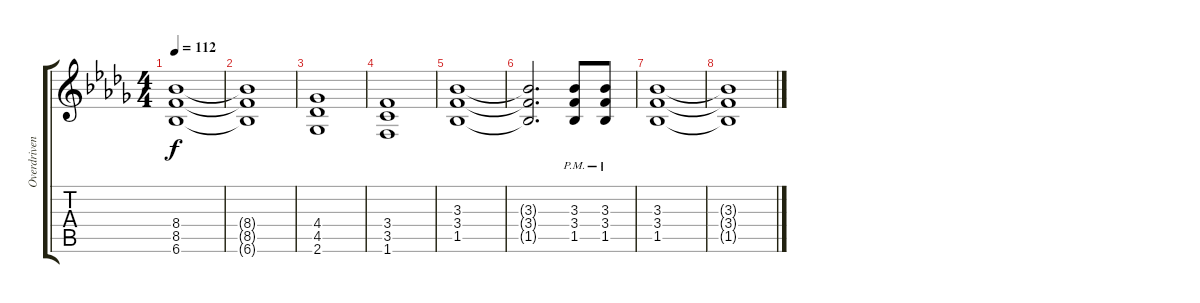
\track ("Overdriven Guitar" "Overdriven") {instrument overdrivenguitar}
\staff {score tabs}
\tuning (E4 B3 G3 D3 A2 E2) {hide}
\ts (4 4)
\tempo 112
\clef g2
\ks bbminor
(8.4 8.5 6.6).1{dy f} |
(8.4{t} 8.5{t} 6.6{t}).1 |
(4.4 4.5 2.6).1 |
(3.4 3.5 1.6).1 |
(3.3 3.4 1.5).1 |
(3.3{t} 3.4{t} 1.5{t}).2{d} (3.3{pm} 3.4{pm} 1.5{pm}).8 (3.3{pm} 3.4{pm} 1.5{pm}).8 |
(3.3 3.4 1.5).1 |
(3.3{t} 3.4{t} 1.5{t}).1
